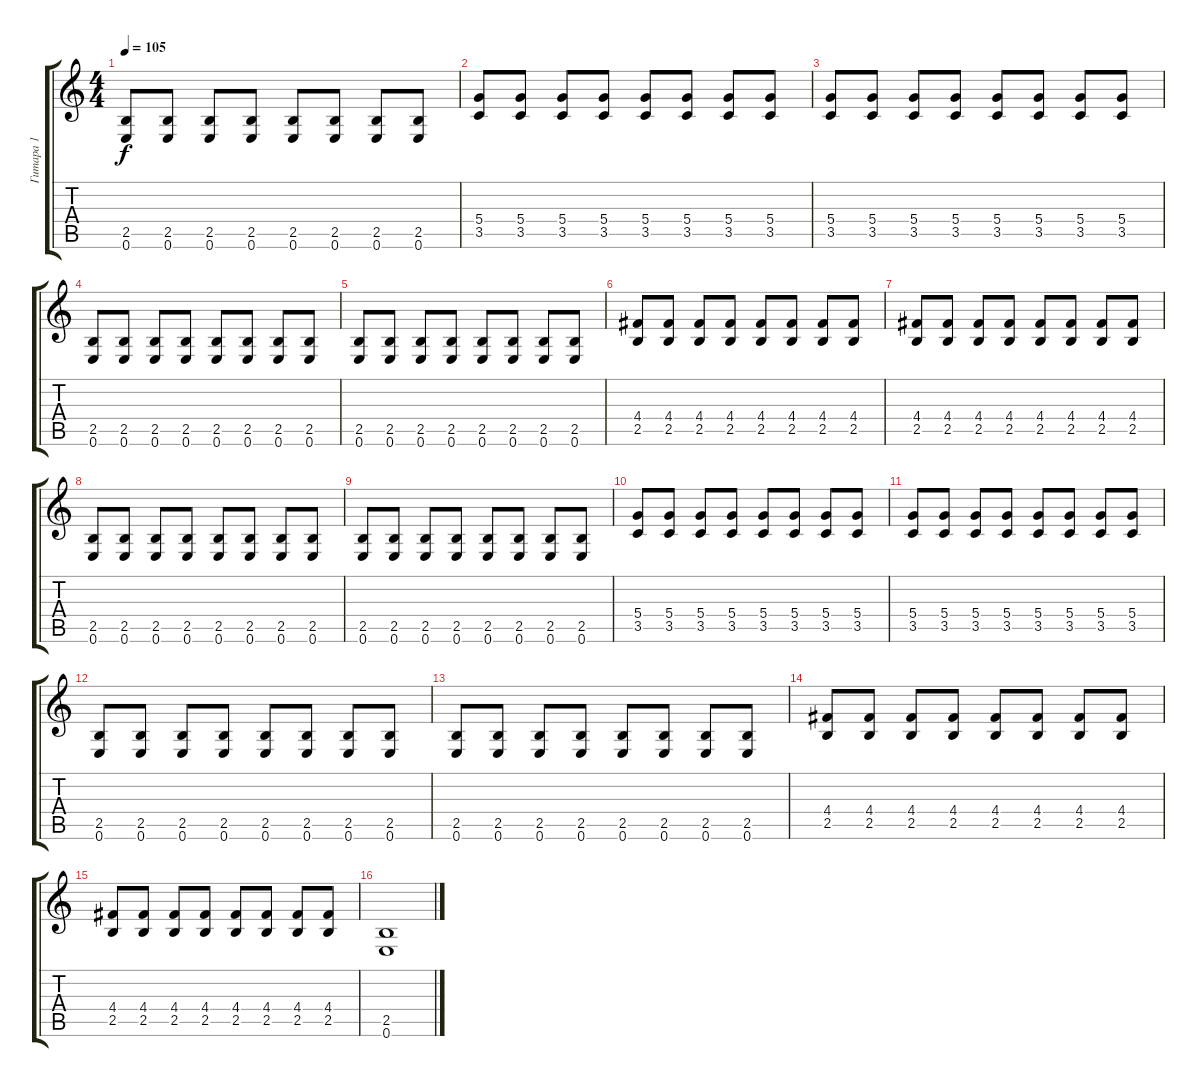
\track ("Гитара 1" "Гитара 1") {instrument acousticguitarsteel}
\staff {score tabs}
\tuning (E4 B3 G3 D3 A2 E2) {hide}
\ts (4 4)
\tempo 105
\clef g2
\ks c
(2.5 0.6).8{dy f} (2.5 0.6).8 (2.5 0.6).8 (2.5 0.6).8 (2.5 0.6).8 (2.5 0.6).8 (2.5 0.6).8 (2.5 0.6).8 |
(5.4 3.5).8 (5.4 3.5).8 (5.4 3.5).8 (5.4 3.5).8 (5.4 3.5).8 (5.4 3.5).8 (5.4 3.5).8 (5.4 3.5).8 |
(5.4 3.5).8 (5.4 3.5).8 (5.4 3.5).8 (5.4 3.5).8 (5.4 3.5).8 (5.4 3.5).8 (5.4 3.5).8 (5.4 3.5).8 |
(2.5 0.6).8 (2.5 0.6).8 (2.5 0.6).8 (2.5 0.6).8 (2.5 0.6).8 (2.5 0.6).8 (2.5 0.6).8 (2.5 0.6).8 |
(2.5 0.6).8 (2.5 0.6).8 (2.5 0.6).8 (2.5 0.6).8 (2.5 0.6).8 (2.5 0.6).8 (2.5 0.6).8 (2.5 0.6).8 |
(4.4 2.5).8 (4.4 2.5).8 (4.4 2.5).8 (4.4 2.5).8 (4.4 2.5).8 (4.4 2.5).8 (4.4 2.5).8 (4.4 2.5).8 |
(4.4 2.5).8 (4.4 2.5).8 (4.4 2.5).8 (4.4 2.5).8 (4.4 2.5).8 (4.4 2.5).8 (4.4 2.5).8 (4.4 2.5).8 |
(2.5 0.6).8 (2.5 0.6).8 (2.5 0.6).8 (2.5 0.6).8 (2.5 0.6).8 (2.5 0.6).8 (2.5 0.6).8 (2.5 0.6).8 |
(2.5 0.6).8 (2.5 0.6).8 (2.5 0.6).8 (2.5 0.6).8 (2.5 0.6).8 (2.5 0.6).8 (2.5 0.6).8 (2.5 0.6).8 |
(5.4 3.5).8 (5.4 3.5).8 (5.4 3.5).8 (5.4 3.5).8 (5.4 3.5).8 (5.4 3.5).8 (5.4 3.5).8 (5.4 3.5).8 |
(5.4 3.5).8 (5.4 3.5).8 (5.4 3.5).8 (5.4 3.5).8 (5.4 3.5).8 (5.4 3.5).8 (5.4 3.5).8 (5.4 3.5).8 |
(2.5 0.6).8 (2.5 0.6).8 (2.5 0.6).8 (2.5 0.6).8 (2.5 0.6).8 (2.5 0.6).8 (2.5 0.6).8 (2.5 0.6).8 |
(2.5 0.6).8 (2.5 0.6).8 (2.5 0.6).8 (2.5 0.6).8 (2.5 0.6).8 (2.5 0.6).8 (2.5 0.6).8 (2.5 0.6).8 |
(4.4 2.5).8 (4.4 2.5).8 (4.4 2.5).8 (4.4 2.5).8 (4.4 2.5).8 (4.4 2.5).8 (4.4 2.5).8 (4.4 2.5).8 |
(4.4 2.5).8 (4.4 2.5).8 (4.4 2.5).8 (4.4 2.5).8 (4.4 2.5).8 (4.4 2.5).8 (4.4 2.5).8 (4.4 2.5).8 |
(2.5 0.6).1
